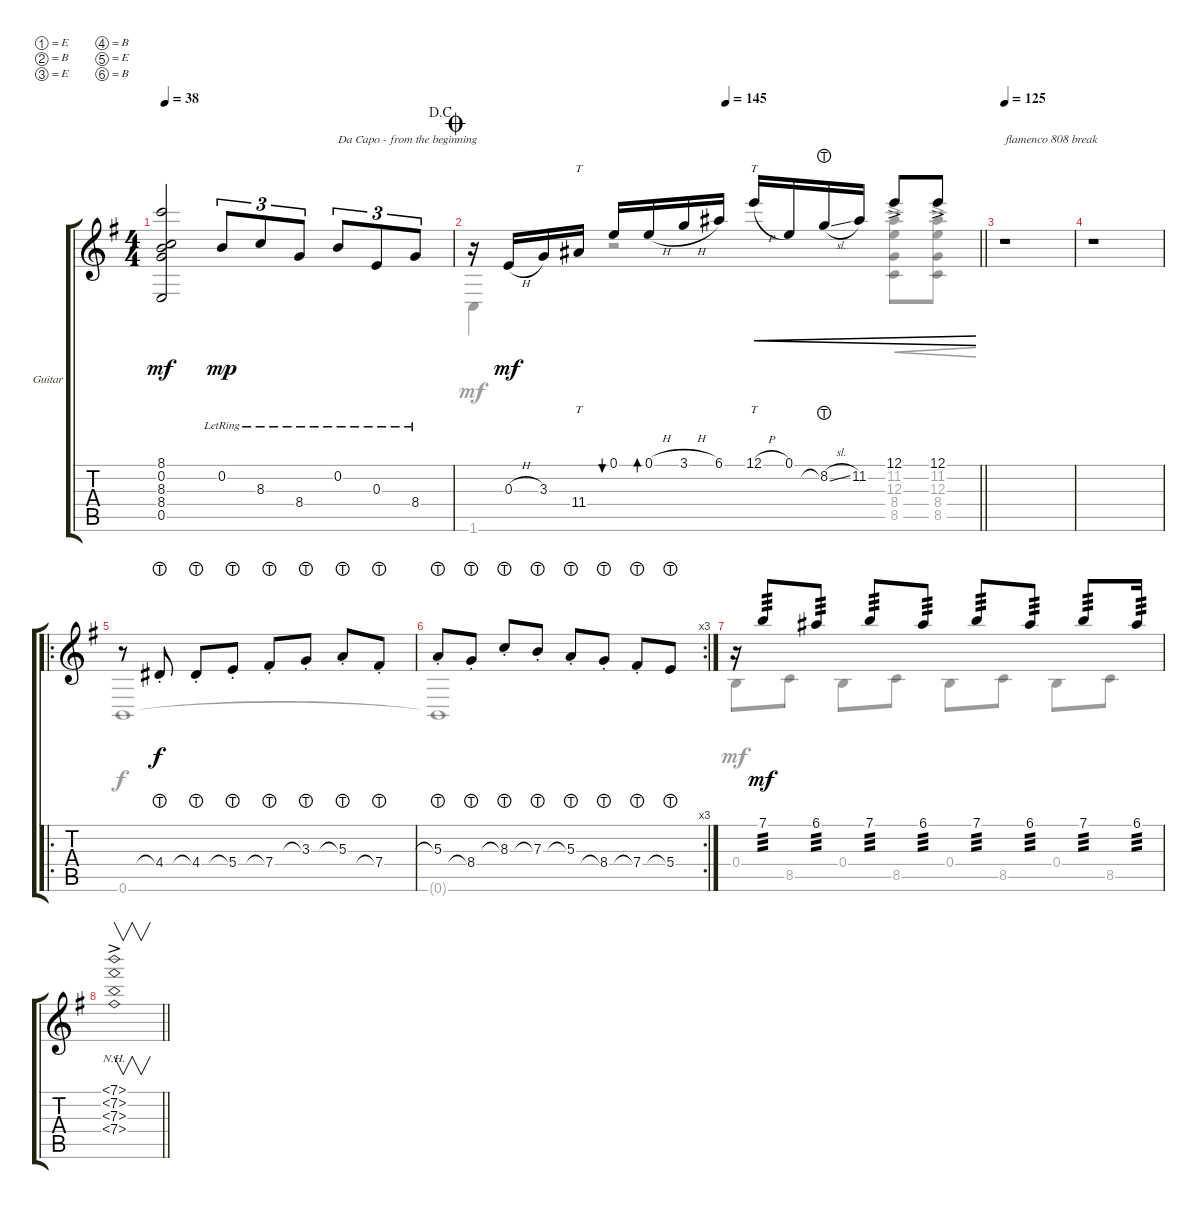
\defaultSystemsLayout 4
\bracketExtendMode groupsimilarinstruments
\firstSystemTrackNameOrientation horizontal
\otherSystemsTrackNameOrientation horizontal
\track ("Acoustic Guitar" "Guitar") {instrument acousticguitarsteel}
\staff {score tabs}
\tuning (E4 B3 E3 B2 E2 B1)
\voice
\ts (4 4)
\scale
0.197012
\jump dacapo
\tempo 38
\accidentals auto
\clef g2
\ottava regular
\simile none
\ks eminor
(8.1{t} 0.2{t} 8.3{t} 8.4{t} 0.5{t}).2{dy mf} 0.2{lr}.8{tu (3 2) dy mp} 8.3{lr}.8{tu (3 2)} 8.4{lr}.8{tu (3 2)} 0.2{lr}.8{tu (3 2) txt "Da Capo - from the beginning"} 0.3{lr}.8{tu (3 2)} 8.4{lr}.8{tu (3 2)} |
\scale
0.408114
\jump coda
\tempo (145 hide)
\tempo (145 0.5)
\tempo (39 0.964286 hide)
\barLineRight lightlight
r.16 0.3{h}.16{dy mf} 3.3.16 11.4.16{tt} 0.1.16{bu 30} 0.1{h}.16{bd 30} 3.1{h}.16 6.1.16 12.1{h}.16{tt cre} 0.1.16{cre} 8.2{sl lht}.16{cre} 11.2.16{cre} 12.1{ac}.8{cre} 12.1{ac}.8{cre} |
\scale
0.264694
\tempo (125 0.0126582)
r.1{txt "flamenco 808 break"} |
\scale
0.262209 r.1 |
\ro
\scale
0.598147 r.8 4.4{lht st}.8{dy f} 4.4{lht st}.8 5.4{lht st}.8 7.4{lht st}.8 3.3{lht st}.8 5.3{lht st}.8 7.4{lht st}.8 |
\rc 3
\scale
0.401386 5.3{lht st}.8 8.4{lht st}.8 8.3{lht st}.8 7.3{lht st}.8 5.3{lht st}.8 8.4{lht st}.8 7.4{lht st}.8 5.4{lht}.8 |
\scale
0.597164 r.16 7.1.8{tp 3 dy mf} 6.1.8{tp 3} 7.1.8{tp 3} 6.1.8{tp 3} 7.1.8{tp 3} 6.1.8{tp 3} 7.1.8{tp 3} 6.1.16{tp 3} |
\scale
0.400129
\barLineRight lightlight
(7.1{nh ac} 7.2{nh ac} 7.3{nh ac} 7.4{nh ac}).1{v}
\voice
\clef g2
\ottava regular
\simile none
\ks eminor
|
\barLineRight lightlight
1.6.4{dy mf} r.2{bu 0} (8.5{ac} 8.4{ac} 12.3{ac} 11.2{ac}).8{cre} (8.5{ac} 8.4{ac} 12.3{ac} 11.2{ac}).8{cre} |
|
|
0.6.1{dy f} |
0.6{t}.1 |
0.4.8{dy mf} 8.5.8 0.4.8 8.5.8 0.4.8 8.5.8 0.4.8 8.5.8 |
\barLineRight lightlight
